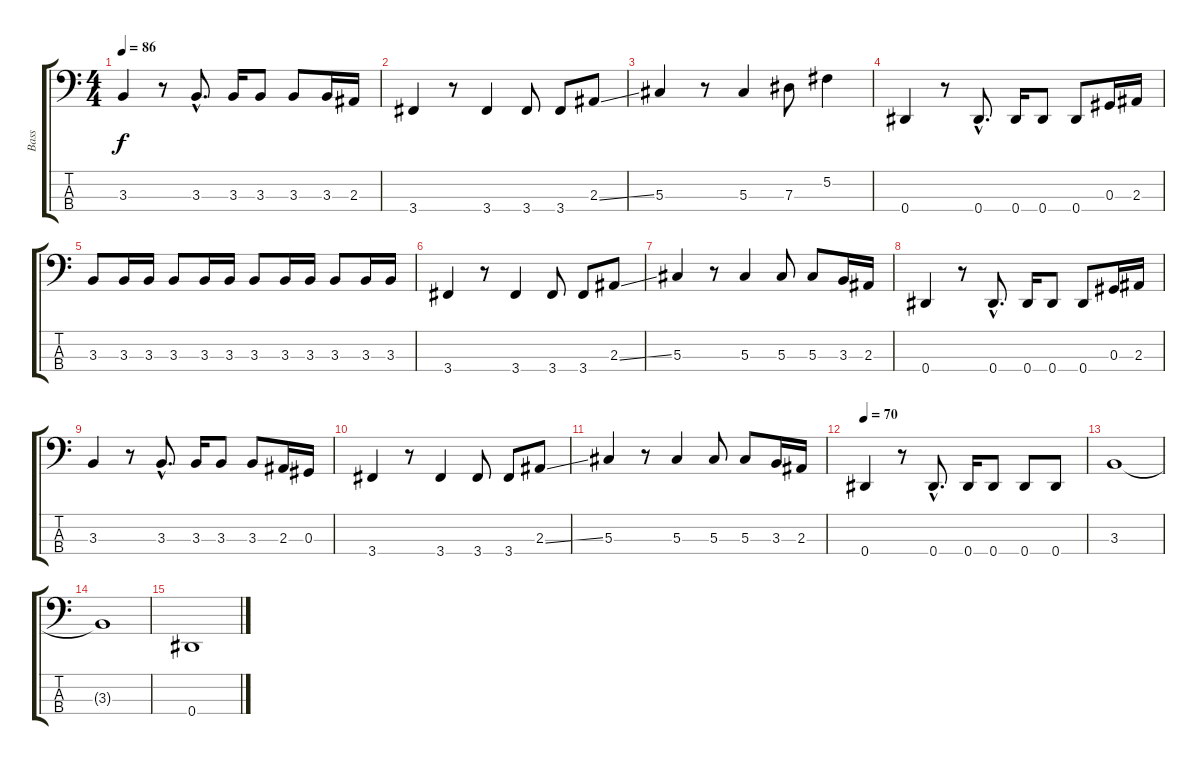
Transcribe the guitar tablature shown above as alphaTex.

\track ("Bass" "Bass") {instrument electricbasspick}
\staff {score tabs}
\tuning (Gb2 Db2 Ab1 Eb1) {hide}
\ts (4 4)
\tempo 86
\clef f4
\ks c
3.3.4{dy f} r.8 3.3{hac}.8{d} 3.3.16 3.3.8 3.3.8 3.3.16 2.3.16 |
3.4.4 r.8 3.4.4 3.4.8 3.4.8 2.3{ss}.8 |
5.3.4 r.8 5.3.4 7.3.8 5.2.4 |
0.4.4 r.8 0.4{hac}.8{d} 0.4.16 0.4.8 0.4.8 0.3.16 2.3.16 |
3.3.8 3.3.16 3.3.16 3.3.8 3.3.16 3.3.16 3.3.8 3.3.16 3.3.16 3.3.8 3.3.16 3.3.16 |
3.4.4 r.8 3.4.4 3.4.8 3.4.8 2.3{ss}.8 |
5.3.4 r.8 5.3.4 5.3.8 5.3.8 3.3.16 2.3.16 |
0.4.4 r.8 0.4{hac}.8{d} 0.4.16 0.4.8 0.4.8 0.3.16 2.3.16 |
3.3.4 r.8 3.3{hac}.8{d} 3.3.16 3.3.8 3.3.8 2.3.16 0.3.16 |
3.4.4 r.8 3.4.4 3.4.8 3.4.8 2.3{ss}.8 |
5.3.4 r.8 5.3.4 5.3.8 5.3.8 3.3.16 2.3.16 |
\tempo 70
0.4.4 r.8 0.4{hac}.8{d} 0.4.16 0.4.8 0.4.8 0.4.8 |
3.3.1 |
3.3{t}.1 |
0.4.1
